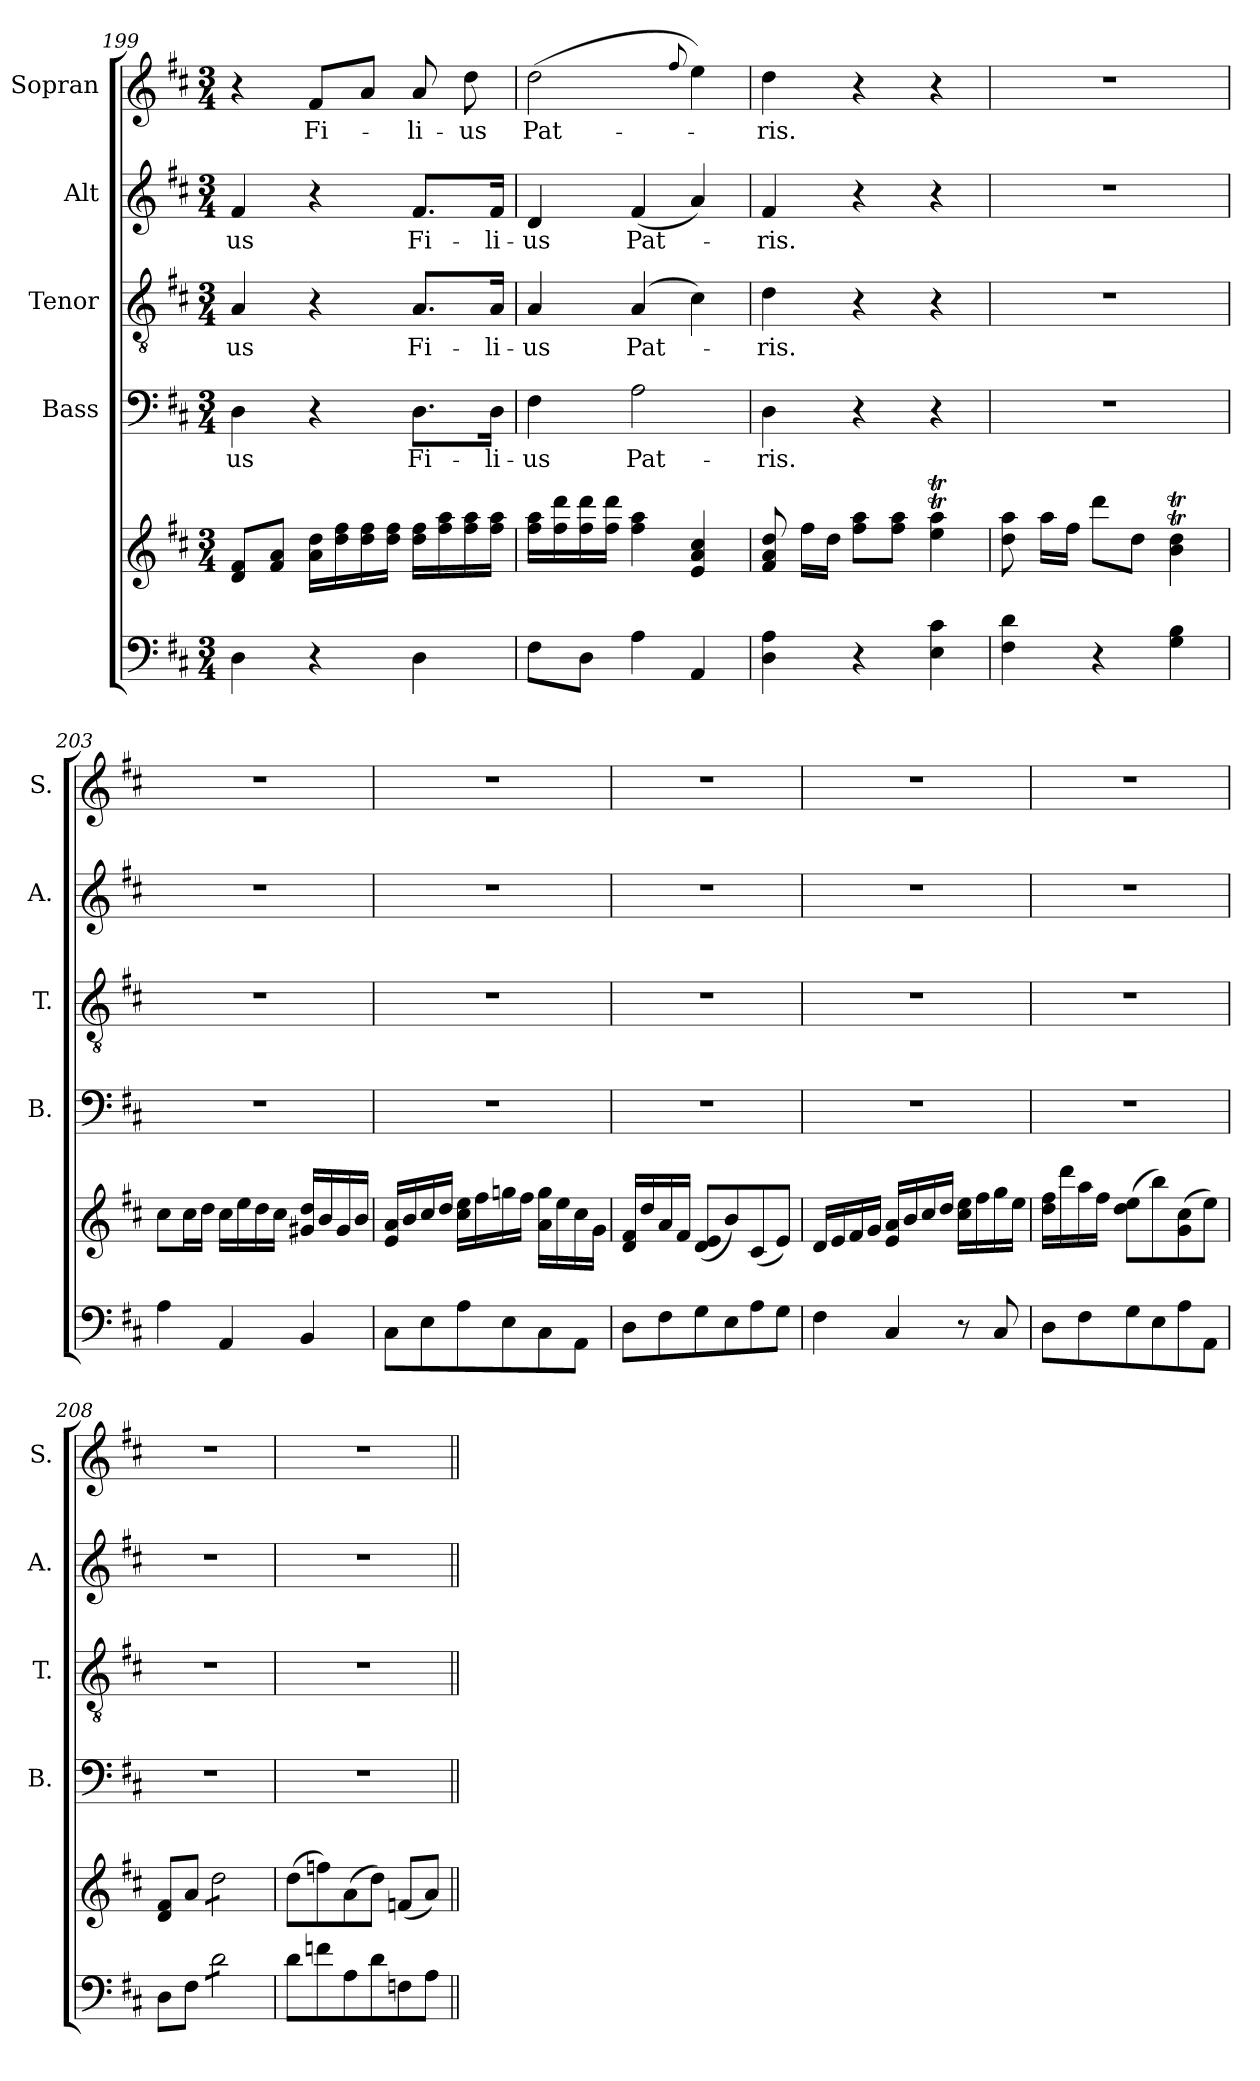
**kern	**kern	**kern	**text	**kern	**text	**kern	**text	**kern	**text
*part5	*part5	*part4	*part4	*part3	*part3	*part2	*part2	*part1	*part1
*staff6	*staff5	*staff4	*staff4	*staff3	*staff3	*staff2	*staff2	*staff1	*staff1
*	*	*I"Bass	*	*I"Tenor	*	*I"Alt	*	*I"Sopran	*
*	*	*I'B.	*	*I'T.	*	*I'A.	*	*I'S.	*
!!LO:PB:g=z
*clefF4	*clefG2	*clefF4	*	*clefGv2	*	*clefG2	*	*clefG2	*
*k[f#c#]	*k[f#c#]	*k[f#c#]	*	*k[f#c#]	*	*k[f#c#]	*	*k[f#c#]	*
*D:	*D:	*D:	*	*D:	*	*D:	*	*D:	*
*M3/4	*M3/4	*M3/4	*	*M3/4	*	*M3/4	*	*M3/4	*
=199	=199	=199	=199	=199	=199	=199	=199	=199	=199
!	!	!	!LO:LY:b	!	!LO:LY:b	!	!LO:LY:b	!	!
4D\	8d/ 8f#/L	4D\	-us	4A/	-us	4f#/	-us	4r	.
.	8f#/ 8a/J	.	.	.	.	.	.	.	.
!	!	!	!	!	!	!	!	!	!LO:LY:b
4r	16a\ 16dd\LL	4r	.	4r	.	4r	.	8f#/L	Fi-
.	16dd\ 16ff#\	.	.	.	.	.	.	.	.
.	16dd\ 16ff#\	.	.	.	.	.	.	8a/J	.
.	16dd\ 16ff#\JJ	.	.	.	.	.	.	.	.
!	!	!	!LO:LY:b	!	!LO:LY:b	!	!LO:LY:b	!	!LO:LY:b
4D\	16dd\ 16ff#\LL	8.D\L	Fi-	8.A/L	Fi-	8.f#/L	Fi-	8a/	-li-
.	16ff#\ 16aa\	.	.	.	.	.	.	.	.
!	!	!	!	!	!	!	!	!	!LO:LY:b
.	16ff#\ 16aa\	.	.	.	.	.	.	8dd\	-us
!	!	!	!LO:LY:b	!	!LO:LY:b	!	!LO:LY:b	!	!
.	16ff#\ 16aa\JJ	16D\Jk	-li-	16A/Jk	-li-	16f#/Jk	-li-	.	.
=200	=200	=200	=200	=200	=200	=200	=200	=200	=200
!	!	!	!LO:LY:b	!	!LO:LY:b	!	!LO:LY:b	!	!LO:LY:b
8F#\L	16ff#\ 16aa\LL	4F#\	-us	4A/	-us	4d/	-us	(>2dd\	Pat-
.	16ff#\ 16ddd\	.	.	.	.	.	.	.	.
8D\J	16ff#\ 16ddd\	.	.	.	.	.	.	.	.
.	16ff#\ 16ddd\JJ	.	.	.	.	.	.	.	.
!	!	!	!LO:LY:b	!	!LO:LY:b	!	!LO:LY:b	!	!
4A\	4ff#\ 4aa\	2A\	Pat-	(4A/	Pat-	(<4f#/	Pat-	.	.
.	.	.	.	.	.	.	.	8qqff#/	.
4AA/	4e/ 4a/ 4cc#/	.	.	4c#\)	.	4a/)	.	4ee\)	.
=201	=201	=201	=201	=201	=201	=201	=201	=201	=201
!	!	!	!LO:LY:b	!	!LO:LY:b	!	!LO:LY:b	!	!LO:LY:b
4D\ 4A\	8f#/ 8a/ 8dd/	4D\	-ris.	4d\	-ris.	4f#/	-ris.	4dd\	-ris.
.	16ff#\LL	.	.	.	.	.	.	.	.
.	16dd\JJ	.	.	.	.	.	.	.	.
4r	8ff#\ 8aa\L	4r	.	4r	.	4r	.	4r	.
.	8ff#\ 8aa\J	.	.	.	.	.	.	.	.
4E\ 4c#\	4ee\T 4aa\T	4r	.	4r	.	4r	.	4r	.
=202	=202	=202	=202	=202	=202	=202	=202	=202	=202
4F#\ 4d\	8dd\ 8aa\	2.r	.	2.r	.	2.r	.	2.r	.
.	16aa\LL	.	.	.	.	.	.	.	.
.	16ff#\JJ	.	.	.	.	.	.	.	.
4r	8ddd\L	.	.	.	.	.	.	.	.
.	8dd\J	.	.	.	.	.	.	.	.
4G\ 4B\	4b\T 4dd\T	.	.	.	.	.	.	.	.
=203	=203	=203	=203	=203	=203	=203	=203	=203	=203
4A\	8cc#\L	2.r	.	2.r	.	2.r	.	2.r	.
.	16cc#\L	.	.	.	.	.	.	.	.
.	16dd\JJ	.	.	.	.	.	.	.	.
4AA/	16cc#\LL	.	.	.	.	.	.	.	.
.	16ee\	.	.	.	.	.	.	.	.
.	16dd\	.	.	.	.	.	.	.	.
.	16cc#\JJ	.	.	.	.	.	.	.	.
4BB/	16g#X/ 16dd/LL	.	.	.	.	.	.	.	.
.	16b/	.	.	.	.	.	.	.	.
.	16g#/	.	.	.	.	.	.	.	.
.	16b/JJ	.	.	.	.	.	.	.	.
!!LO:LB:g=z
=204	=204	=204	=204	=204	=204	=204	=204	=204	=204
8C#\L	16e/ 16a/LL	2.r	.	2.r	.	2.r	.	2.r	.
.	16b/	.	.	.	.	.	.	.	.
8E\	16cc#/	.	.	.	.	.	.	.	.
.	16dd/JJ	.	.	.	.	.	.	.	.
8A\	16cc#\ 16ee\LL	.	.	.	.	.	.	.	.
.	16ff#\	.	.	.	.	.	.	.	.
8E\	16ggn\	.	.	.	.	.	.	.	.
.	16ff#\JJ	.	.	.	.	.	.	.	.
8C#\	16a\ 16gg\LL	.	.	.	.	.	.	.	.
.	16ee\	.	.	.	.	.	.	.	.
8AA\J	16cc#\	.	.	.	.	.	.	.	.
.	16g\JJ	.	.	.	.	.	.	.	.
=205	=205	=205	=205	=205	=205	=205	=205	=205	=205
8D\L	16d/ 16f#/LL	2.r	.	2.r	.	2.r	.	2.r	.
.	16dd/	.	.	.	.	.	.	.	.
8F#\	16a/	.	.	.	.	.	.	.	.
.	16f#/JJ	.	.	.	.	.	.	.	.
8G\	(<8d/ 8e/L	.	.	.	.	.	.	.	.
8E\	8b/)	.	.	.	.	.	.	.	.
8A\	(<8c#/	.	.	.	.	.	.	.	.
8G\J	8e/J)	.	.	.	.	.	.	.	.
=206	=206	=206	=206	=206	=206	=206	=206	=206	=206
4F#\	16d/LL	2.r	.	2.r	.	2.r	.	2.r	.
.	16e/	.	.	.	.	.	.	.	.
.	16f#/	.	.	.	.	.	.	.	.
.	16g/JJ	.	.	.	.	.	.	.	.
4C#/	16e/ 16a/LL	.	.	.	.	.	.	.	.
.	16b/	.	.	.	.	.	.	.	.
.	16cc#/	.	.	.	.	.	.	.	.
.	16dd/JJ	.	.	.	.	.	.	.	.
8r	16cc#\ 16ee\LL	.	.	.	.	.	.	.	.
.	16ff#\	.	.	.	.	.	.	.	.
8C#/	16gg\	.	.	.	.	.	.	.	.
.	16ee\JJ	.	.	.	.	.	.	.	.
=207	=207	=207	=207	=207	=207	=207	=207	=207	=207
8D\L	16dd\ 16ff#\LL	2.r	.	2.r	.	2.r	.	2.r	.
.	16ddd\	.	.	.	.	.	.	.	.
8F#\	16aa\	.	.	.	.	.	.	.	.
.	16ff#\JJ	.	.	.	.	.	.	.	.
8G\	(>8dd\ 8ee\L	.	.	.	.	.	.	.	.
8E\	8bb\)	.	.	.	.	.	.	.	.
8A\	(>8g\ 8cc#\	.	.	.	.	.	.	.	.
8AA\J	8ee\J)	.	.	.	.	.	.	.	.
=208	=208	=208	=208	=208	=208	=208	=208	=208	=208
8D\L	8d/ 8f#/L	2.r	.	2.r	.	2.r	.	2.r	.
8F#\J	8a/J	.	.	.	.	.	.	.	.
*tremolo	*	*	*	*	*	*	*	*	*
*	*tremolo	*	*	*	*	*	*	*	*
8d\L	8dd\L	.	.	.	.	.	.	.	.
8d\	8dd\	.	.	.	.	.	.	.	.
8d\	8dd\	.	.	.	.	.	.	.	.
8d\J	8dd\J	.	.	.	.	.	.	.	.
*	*Xtremolo	*	*	*	*	*	*	*	*
*Xtremolo	*	*	*	*	*	*	*	*	*
=209	=209	=209	=209	=209	=209	=209	=209	=209	=209
8d\L	(>8dd\L	2.r	.	2.r	.	2.r	.	2.r	.
8fn\	8ffn\)	.	.	.	.	.	.	.	.
8A\	(>8a\	.	.	.	.	.	.	.	.
8d\	8dd\J)	.	.	.	.	.	.	.	.
8Fn\	(<8fn/L	.	.	.	.	.	.	.	.
8A\J	8a/J)	.	.	.	.	.	.	.	.
=||	=||	=||	=||	=||	=||	=||	=||	=||	=||
*-	*-	*-	*-	*-	*-	*-	*-	*-	*-
